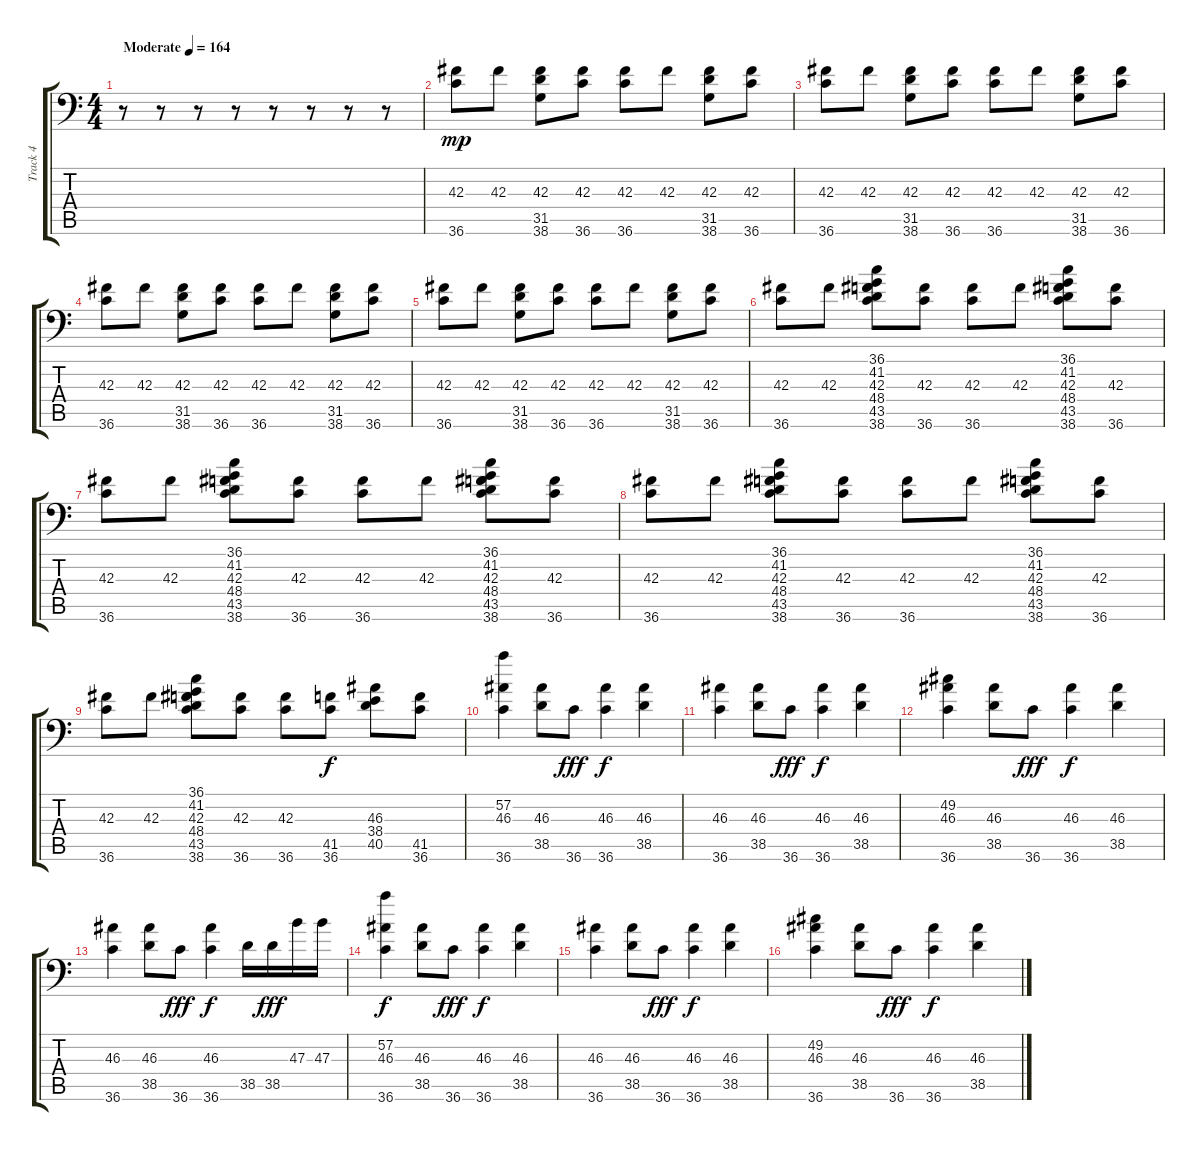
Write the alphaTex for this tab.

\track ("Track 4" "Track 4") {instrument acousticgrandpiano}
\staff {score tabs}
\tuning (C-1 C-1 C-1 C-1 C-1 C-1) {hide}
\ts (4 4)
\tempo (164 "Moderate")
\clef f4
\ks c
r.8{dy mp instrument acousticgrandpiano} r.8 r.8 r.8 r.8 r.8 r.8 r.8 |
(42.3 36.6).8 42.3.8 (42.3 31.5 38.6).8 (42.3 36.6).8 (42.3 36.6).8 42.3.8 (42.3 31.5 38.6).8 (42.3 36.6).8 |
(42.3 36.6).8 42.3.8 (42.3 31.5 38.6).8 (42.3 36.6).8 (42.3 36.6).8 42.3.8 (42.3 31.5 38.6).8 (42.3 36.6).8 |
(42.3 36.6).8 42.3.8 (42.3 31.5 38.6).8 (42.3 36.6).8 (42.3 36.6).8 42.3.8 (42.3 31.5 38.6).8 (42.3 36.6).8 |
(42.3 36.6).8 42.3.8 (42.3 31.5 38.6).8 (42.3 36.6).8 (42.3 36.6).8 42.3.8 (42.3 31.5 38.6).8 (42.3 36.6).8 |
(42.3 36.6).8 42.3.8 (36.1 41.2 42.3 48.4 43.5 38.6).8 (42.3 36.6).8 (42.3 36.6).8 42.3.8 (36.1 41.2 42.3 48.4 43.5 38.6).8 (42.3 36.6).8 |
(42.3 36.6).8 42.3.8 (36.1 41.2 42.3 48.4 43.5 38.6).8 (42.3 36.6).8 (42.3 36.6).8 42.3.8 (36.1 41.2 42.3 48.4 43.5 38.6).8 (42.3 36.6).8 |
(42.3 36.6).8 42.3.8 (36.1 41.2 42.3 48.4 43.5 38.6).8 (42.3 36.6).8 (42.3 36.6).8 42.3.8 (36.1 41.2 42.3 48.4 43.5 38.6).8 (42.3 36.6).8 |
(42.3 36.6).8 42.3.8 (36.1 41.2 42.3 48.4 43.5 38.6).8 (42.3 36.6).8 (42.3 36.6).8 (41.5 36.6).8{dy f} (46.3 38.4 40.5).8 (41.5 36.6).8 |
(57.2 46.3 36.6).4 (46.3 38.5).8 36.6.8{dy fff} (46.3 36.6).4{dy f} (46.3 38.5).4 |
(46.3 36.6).4 (46.3 38.5).8 36.6.8{dy fff} (46.3 36.6).4{dy f} (46.3 38.5).4 |
(49.2 46.3 36.6).4 (46.3 38.5).8 36.6.8{dy fff} (46.3 36.6).4{dy f} (46.3 38.5).4 |
(46.3 36.6).4 (46.3 38.5).8 36.6.8{dy fff} (46.3 36.6).4{dy f} 38.5.16 38.5.16{dy fff} 47.3.16 47.3.16 |
(57.2 46.3 36.6).4{dy f} (46.3 38.5).8 36.6.8{dy fff} (46.3 36.6).4{dy f} (46.3 38.5).4 |
(46.3 36.6).4 (46.3 38.5).8 36.6.8{dy fff} (46.3 36.6).4{dy f} (46.3 38.5).4 |
(49.2 46.3 36.6).4 (46.3 38.5).8 36.6.8{dy fff} (46.3 36.6).4{dy f} (46.3 38.5).4
